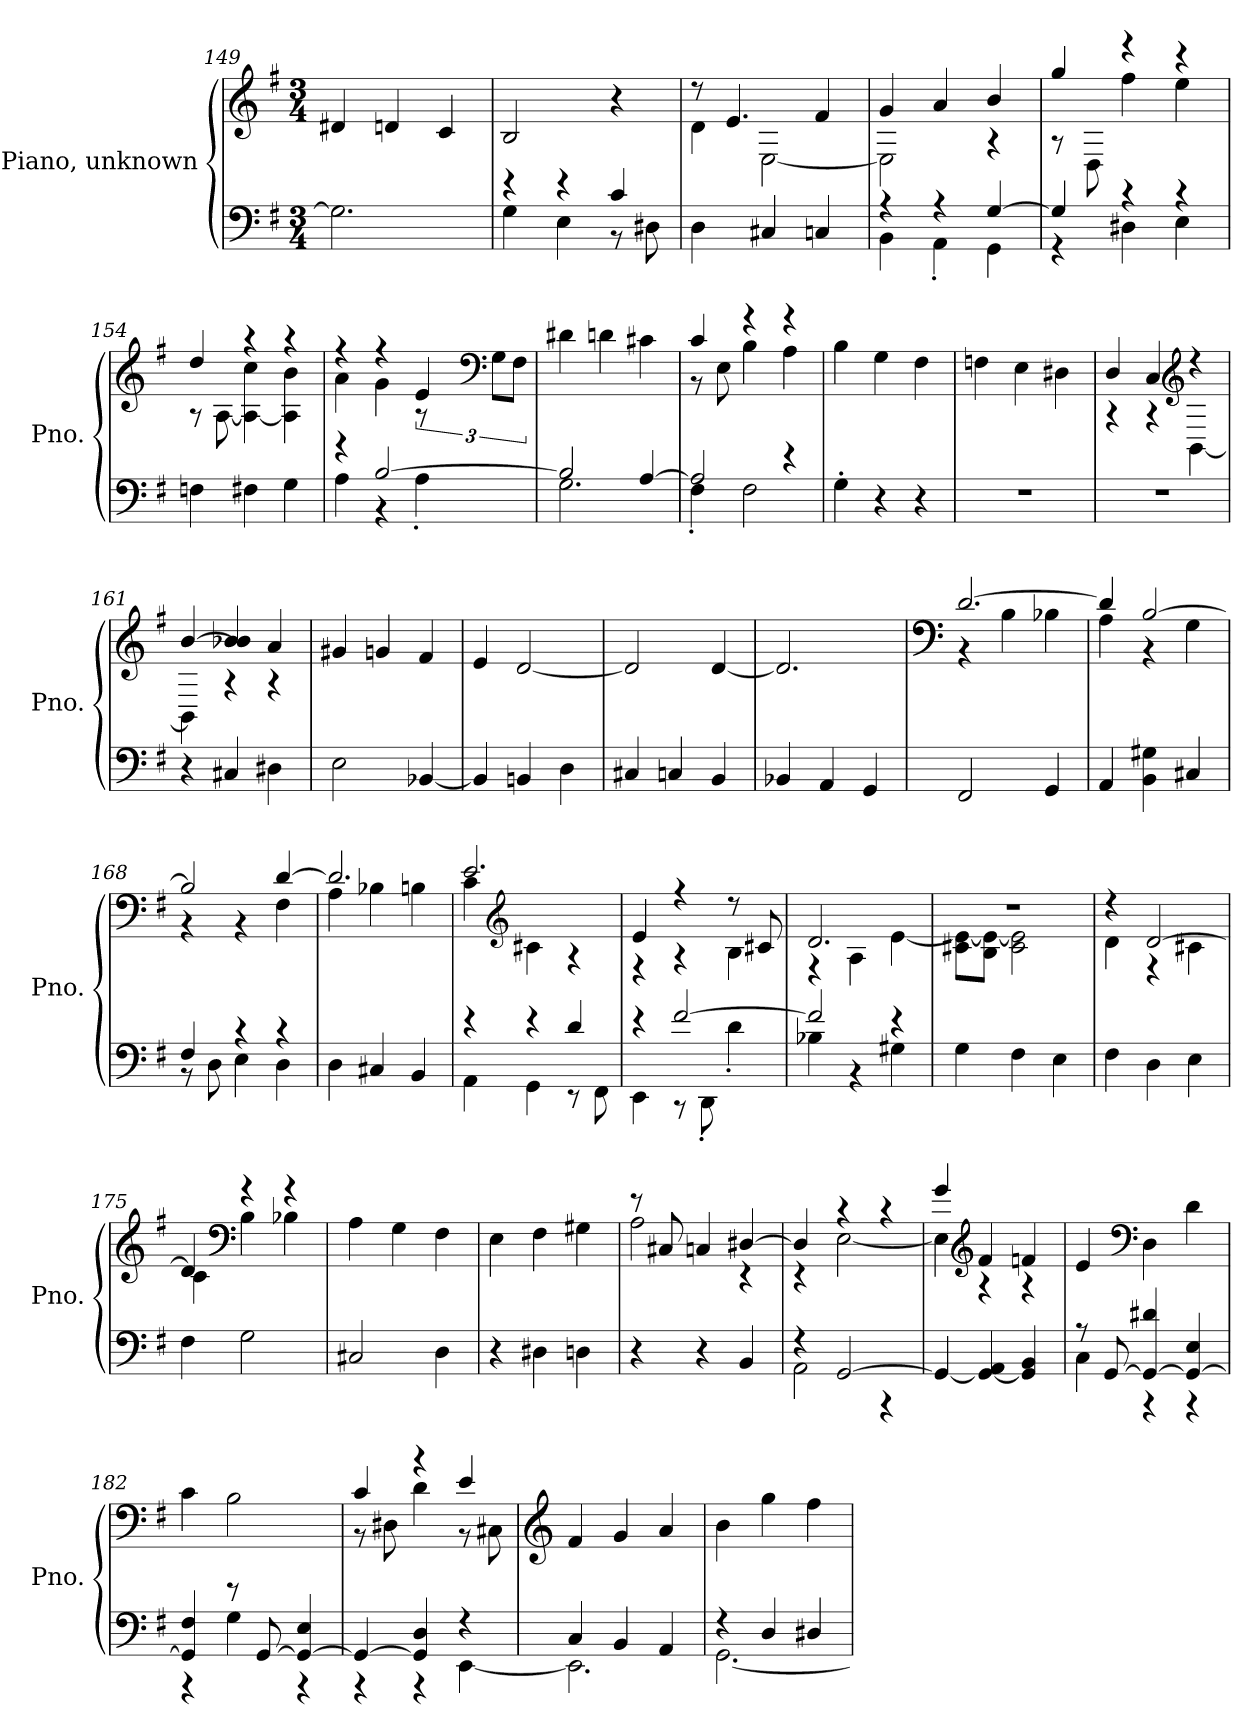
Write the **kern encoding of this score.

**kern	**kern
*part1	*part1
*staff2	*staff1
*I"Piano, unknown	*
*I'Pno.	*
*clefF4	*clefG2
*k[f#]	*k[f#]
*M3/4	*M3/4
=149	=149
2.G\]	4d#X/
.	4dn/
.	4c/
=150	=150
*^	*
4r	4G\	2B/
4r	4E\	.
4c/	8r	4r
.	8D#X\	.
*v	*v	*
=151	=151
*	*^
4D\	8r	4d\
.	4.e/	.
4C#X/	.	[2E\
4Cn/	4f#/	.
=152	=152	=152
*^	*	*
4r	4BB\	4g/	2E\]
4r	4AA'\	4a/	.
[4G/	4GG\	4b/	4r
=153	=153	=153	=153
4G/]	4r	4gg/	8r
.	.	.	8D\
4r	4D#X\	4r	4ff#\
4r	4E\	4r	4ee\
*v	*v	*	*
=154	=154	=154
4Fn\	4dd/	8r
.	.	[8A\
4F#X\	4r	4A\_ 4cc\
4G\	4r	4A\] 4b\
=155	=155	=155
*^	*	*
4r	4A\	4r	4a\
[2B/	4r	4r	4g\
.	4A'\	4e/	12r
*	*	*clefF4	*
.	.	.	12G\L
.	.	.	12F#\J
*	*	*v	*v
!!LO:LB:g=z
=156	=156	=156
2B/]	2.G\	4d#X\
.	.	4dn\
[4A/	.	4c#X\
=157	=157	=157
*	*	*^
2A/]	4F#'\	4c/	8r
.	.	.	8E\
.	2F#\	4r	4B\
4r	.	4r	4A\
*v	*v	*	*
*	*v	*v
=158	=158
4G'\	4B\
4r	4G\
4r	4F#\
=159	=159
2.r	4Fn\
.	4E\
.	4D#X\
=160	=160
*	*^
2.r	4D/	4r
.	4C/	4r
*	*clefG2	*
.	4r	[4BB\
=161	=161	=161
4r	[4b/	4BB\]
4C#X/	4b-X/ 4b/]	4r
4D#X\	4a/	4r
*	*v	*v
=162	=162
2E\	4g#X/
.	4gn/
[4BB-X/	4f#/
=163	=163
4BB-/]	4e/
4BBn/	[2d/
4D\	.
!!LO:LB:g=z
=164	=164
4C#X/	2d/]
4Cn/	.
4BB/	[4d/
=165	=165
4BB-X/	2.d/]
4AA/	.
4GG/	.
=166	=166
*	*clefF4
*	*^
2FF#/	[2.d/	4r
.	.	4B\
4GG/	.	4B-X\
=167	=167	=167
4AA/	4d/]	4A\
4BB\ 4G#X\	[2B/	4r
4C#X/	.	4G\
=168	=168	=168
*^	*	*
4F#/	8r	2B/]	4r
.	8D\	.	.
4r	4E\	.	4r
4r	4D\	[4d/	4F#\
*v	*v	*	*
=169	=169	=169
4D\	2.d/]	4A\
4C#X/	.	4B-X\
4BB/	.	4Bn\
=170	=170	=170
*^	*	*
4r	4AA\	2.e/	4c\
*	*	*clefG2	*
4r	4GG\	.	4c#X\
4d/	8r	.	4r
.	8FF#\	.	.
!!LO:LB:g=z	!!
=171	=171	=171	=171
4r	4EE\	4e/	4r
[2f#/	8r	4r	4r
.	8DD'\	.	.
.	4d'\	8r	4B\
.	.	8c#X/	.
=172	=172	=172	=172
2f#/]	4B-X\	2.d/	4r
.	4r	.	4A\
4r	4G#X\	.	[4e\
*v	*v	*	*
=173	=173	=173
4G\	2.r	8c#X\ 8e\_L
.	.	8B\ 8e\_J
4F#\	.	2c#\ 2e\]
4E\	.	.
=174	=174	=174
4F#\	4r	4d\
4D\	[2d/	4r
4E\	.	4c#X\
=175	=175	=175
4F#\	4d/]	4c\
*	*clefF4	*
2G\	4r	4B\
.	4r	4B-X\
*	*v	*v
=176	=176
2C#X/	4A\
.	4G\
4D\	4F#\
=177	=177
4r	4E\
4D#X\	4F#\
4Dn\	4G#X\
!!LO:LB:g=z
=178	=178
*	*^
4r	8r	2A\
.	8C#X/	.
4r	4Cn/	.
4BB/	[4D#X/	4r
=179	=179	=179
*^	*	*
4r	2AA\	4D#/]	4r
[2GG/	.	4r	[2E\
.	4r	4r	.
*v	*v	*	*
=180	=180	=180
4GG/_	4g/	4E\]
*	*clefG2	*
4GG/_ 4AA/	4f#/	4r
4GG/] 4BB/	4fn/	4r
*	*v	*v
=181	=181
*^	*
8r	4C\	4e/
[8GG/	.	.
*	*	*clefF4
4GG/_ 4d#X/	4r	4D\
4GG/_ 4E/	4r	4d\
=182	=182	=182
4GG/] 4F#/	4r	4c\
8r	4G\	2B\
[8GG/	.	.
4GG/_ 4E/	4r	.
=183	=183	=183
*	*	*^
4GG/_	4r	4c/	8r
.	.	.	8D#X\
4GG/] 4D/	4r	4r	4d\
4r	[4EE\	4e/	8r
.	.	.	8C#X\
*	*	*v	*v
!!LO:PB:g=z
=184	=184	=184
*	*	*clefG2
4C/	2.EE\]	4f#/
4BB/	.	4g/
4AA/	.	4a/
=185	=185	=185
4r	[2.GG\	4b\
4D/	.	4gg\
4D#X/	.	4ff#\
*v	*v	*
=	=
*-	*-
